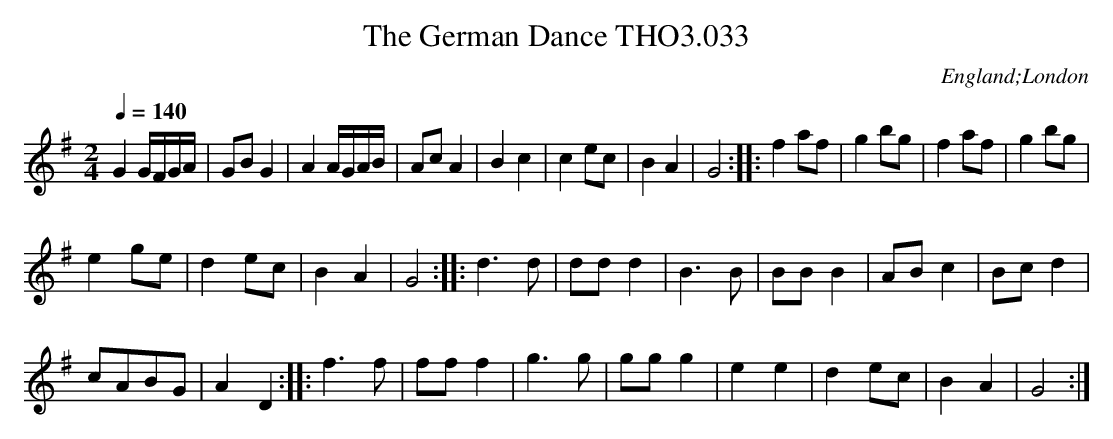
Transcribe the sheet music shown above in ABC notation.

X:1
T:German Dance THO3.033, The
O:England;London
M:2/4
L:1/8
Q:1/4=140
K:G
G2 G/F/G/A/|GB G2|A2 A/G/A/B/|Ac A2|B2c2|c2 ec|\
B2A2|G4::f2 af|g2 bg|f2 af|g2 bg|
e2 ge|d2 ec|B2A2|G4::d3 d|dd d2|B3 B|BB B2|AB c2|Bc d2|
cABG|A2D2::f3 f|ff f2|g3 g|gg g2|e2e2|d2 ec|B2A2|G4:|
